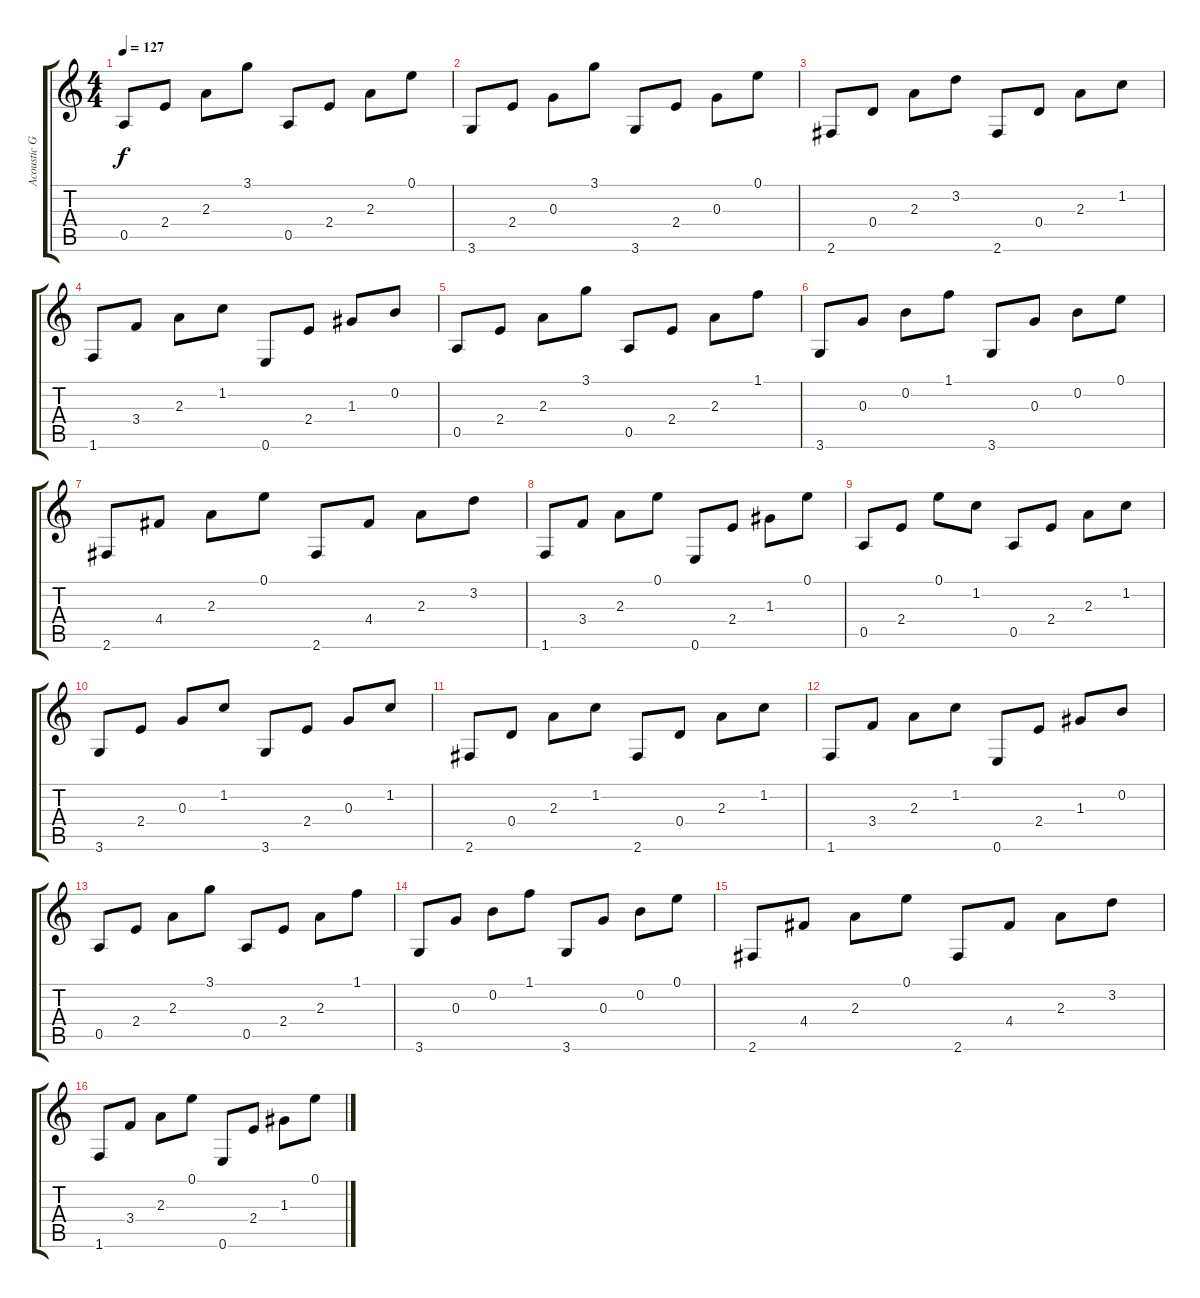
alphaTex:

\track ("Acoustic Guitar (steel)   " "Acoustic G") {instrument acousticguitarsteel}
\staff {score tabs}
\tuning (E4 B3 G3 D3 A2 E2) {hide}
\ts (4 4)
\tempo 127
\clef g2
\ks c
0.5.8{dy f} 2.4.8 2.3.8 3.1.8 0.5.8 2.4.8 2.3.8 0.1.8 |
3.6.8 2.4.8 0.3.8 3.1.8 3.6.8 2.4.8 0.3.8 0.1.8 |
2.6.8 0.4.8 2.3.8 3.2.8 2.6.8 0.4.8 2.3.8 1.2.8 |
1.6.8 3.4.8 2.3.8 1.2.8 0.6.8 2.4.8 1.3.8 0.2.8 |
0.5.8 2.4.8 2.3.8 3.1.8 0.5.8 2.4.8 2.3.8 1.1.8 |
3.6.8 0.3.8 0.2.8 1.1.8 3.6.8 0.3.8 0.2.8 0.1.8 |
2.6.8 4.4.8 2.3.8 0.1.8 2.6.8 4.4.8 2.3.8 3.2.8 |
1.6.8 3.4.8 2.3.8 0.1.8 0.6.8 2.4.8 1.3.8 0.1.8 |
0.5.8 2.4.8 0.1.8 1.2.8 0.5.8 2.4.8 2.3.8 1.2.8 |
3.6.8 2.4.8 0.3.8 1.2.8 3.6.8 2.4.8 0.3.8 1.2.8 |
2.6.8 0.4.8 2.3.8 1.2.8 2.6.8 0.4.8 2.3.8 1.2.8 |
1.6.8 3.4.8 2.3.8 1.2.8 0.6.8 2.4.8 1.3.8 0.2.8 |
0.5.8 2.4.8 2.3.8 3.1.8 0.5.8 2.4.8 2.3.8 1.1.8 |
3.6.8 0.3.8 0.2.8 1.1.8 3.6.8 0.3.8 0.2.8 0.1.8 |
2.6.8 4.4.8 2.3.8 0.1.8 2.6.8 4.4.8 2.3.8 3.2.8 |
1.6.8 3.4.8 2.3.8 0.1.8 0.6.8 2.4.8 1.3.8 0.1.8
